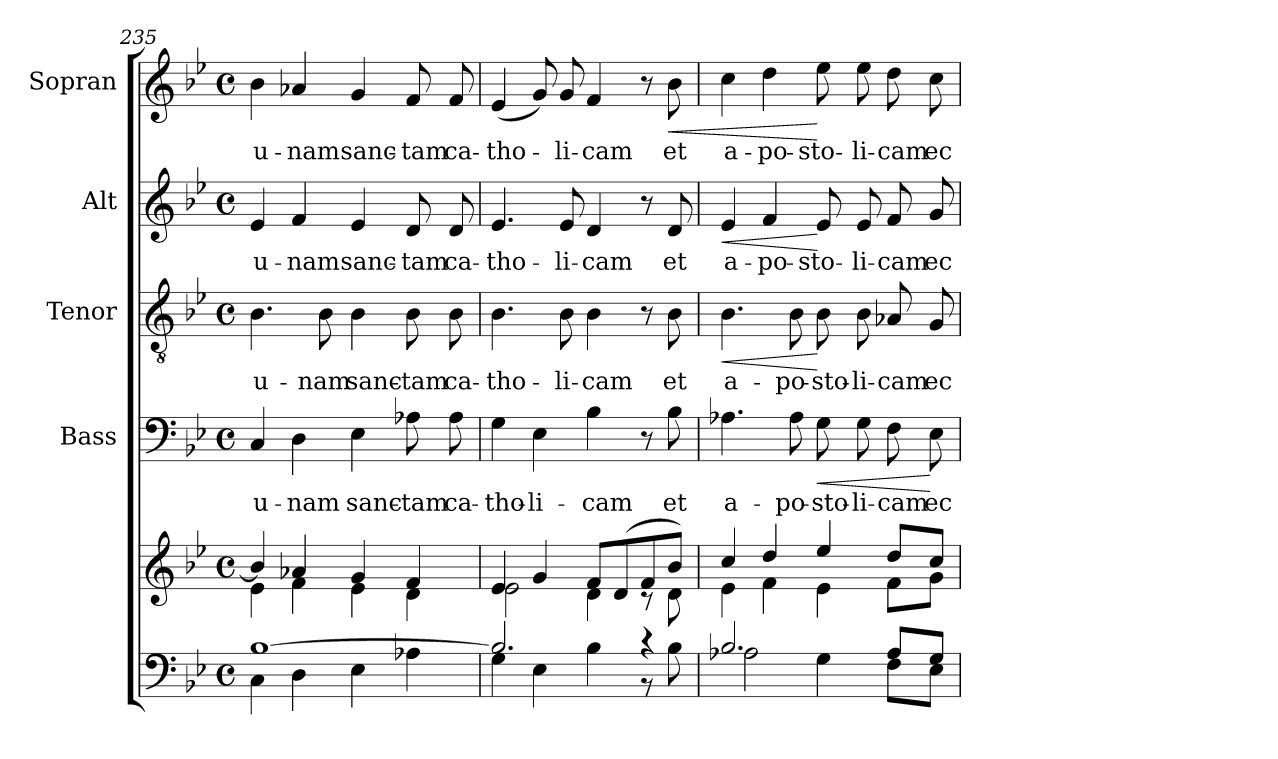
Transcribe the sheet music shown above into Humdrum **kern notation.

**kern	**kern	**kern	**text	**dynam	**kern	**text	**dynam	**kern	**text	**dynam	**kern	**text	**dynam
*part5	*part5	*part4	*part4	*part4	*part3	*part3	*part3	*part2	*part2	*part2	*part1	*part1	*part1
*staff6	*staff5	*staff4	*staff4	*staff4	*staff3	*staff3	*staff3	*staff2	*staff2	*staff2	*staff1	*staff1	*staff1
*	*	*I"Bass	*	*	*I"Tenor	*	*	*I"Alt	*	*	*I"Sopran	*	*
*	*	*I'B.	*	*	*I'T.	*	*	*I'A.	*	*	*I'S.	*	*
!!LO:LB:g=z
*clefF4	*clefG2	*clefF4	*	*	*clefGv2	*	*	*clefG2	*	*	*clefG2	*	*
*k[b-e-]	*k[b-e-]	*k[b-e-]	*	*	*k[b-e-]	*	*	*k[b-e-]	*	*	*k[b-e-]	*	*
*B-:	*B-:	*B-:	*	*	*B-:	*	*	*B-:	*	*	*B-:	*	*
*M4/4	*M4/4	*M4/4	*	*	*M4/4	*	*	*M4/4	*	*	*M4/4	*	*
*met(c)	*met(c)	*met(c)	*	*	*met(c)	*	*	*met(c)	*	*	*met(c)	*	*
=235	=235	=235	=235	=235	=235	=235	=235	=235	=235	=235	=235	=235	=235
*^	*^	*	*	*	*	*	*	*	*	*	*	*	*
!	!	!	!	!	!LO:LY:b	!	!	!LO:LY:b	!	!	!LO:LY:b	!	!	!LO:LY:b	!
[>1B-	4C\	4b-/]	4e-\	4C/	u-	.	4.B-\	u-	.	4e-/	u-	.	4b-\	u-	.
!	!	!	!	!	!LO:LY:b	!	!	!	!	!	!LO:LY:b	!	!	!LO:LY:b	!
.	4D\	4a-X/	4f\	4D\	-nam	.	.	.	.	4f/	-nam	.	4a-X/	-nam	.
!	!	!	!	!	!	!	!	!LO:LY:b	!	!	!	!	!	!	!
.	.	.	.	.	.	.	8B-\	-nam	.	.	.	.	.	.	.
!	!	!	!	!	!LO:LY:b	!	!	!LO:LY:b	!	!	!LO:LY:b	!	!	!LO:LY:b	!
.	4E-\	4g/	4e-\	4E-\	sanc-	.	4B-\	sanc-	.	4e-/	sanc-	.	4g/	sanc-	.
!	!	!	!	!	!LO:LY:b	!	!	!LO:LY:b	!	!	!LO:LY:b	!	!	!LO:LY:b	!
.	4A-X\	4f/	4d\	8A-X\	-tam	.	8B-\	-tam	.	8d/	-tam	.	8f/	-tam	.
!	!	!	!	!	!LO:LY:b	!	!	!LO:LY:b	!	!	!LO:LY:b	!	!	!LO:LY:b	!
.	.	.	.	8A-\	ca-	.	8B-\	ca-	.	8d/	ca-	.	8f/	ca-	.
=236	=236	=236	=236	=236	=236	=236	=236	=236	=236	=236	=236	=236	=236	=236	=236
!	!	!	!	!	!LO:LY:b	!	!	!LO:LY:b	!	!	!LO:LY:b	!	!	!LO:LY:b	!
2.B-/]	4G\	4e-/	2e-\	4G\	-tho-	.	4.B-\	-tho-	.	4.e-/	-tho-	.	(<4e-/	-tho-	.
!	!	!	!	!	!LO:LY:b	!	!	!	!	!	!	!	!	!	!
.	4E-\	4g/	.	4E-\	-li-	.	.	.	.	.	.	.	8g/)	.	.
!	!	!	!	!	!	!	!	!LO:LY:b	!	!	!LO:LY:b	!	!	!LO:LY:b	!
.	.	.	.	.	.	.	8B-\	-li-	.	8e-/	-li-	.	8g/	-li-	.
!	!	!	!	!	!LO:LY:b	!	!	!LO:LY:b	!	!	!LO:LY:b	!	!	!LO:LY:b	!
.	4B-\	8f/L	4d\	4B-\	-cam	.	4B-\	-cam	.	4d/	-cam	.	4f/	-cam	.
.	.	(>8d/	.	.	.	.	.	.	.	.	.	.	.	.	.
4rc	8r	8f/	8rB	8r	.	.	8r	.	.	8r	.	.	8r	.	.
!	!	!	!	!	!LO:LY:b	!	!	!LO:LY:b	!	!	!LO:LY:b	!	!	!LO:LY:b	!LO:HP:b
.	8B-\	8b-/J)	8d\	8B-\	et	.	8B-\	et	.	8d/	et	.	8b-\	et	<
=237	=237	=237	=237	=237	=237	=237	=237	=237	=237	=237	=237	=237	=237	=237	=237
!	!	!	!	!	!LO:LY:b	!	!	!LO:LY:b	!LO:HP:b	!	!LO:LY:b	!LO:HP:b	!	!LO:LY:b	!
2.B-/	2A-X\	4cc/	4e-\	4.A-X\	a-	.	4.B-\	a-	<	4e-/	a-	<	4cc\	a-	.
!	!	!	!	!	!	!	!	!	!	!	!LO:LY:b	!	!	!LO:LY:b	!
.	.	4dd/	4f\	.	.	.	.	.	.	4f/	-po-	.	4dd\	-po-	.
!	!	!	!	!	!LO:LY:b	!	!	!LO:LY:b	!	!	!	!	!	!	!
.	.	.	.	8A-\	-po-	.	8B-\	-po-	.	.	.	.	.	.	.
!	!	!	!	!	!LO:LY:b	!LO:HP:b	!	!LO:LY:b	!	!	!LO:LY:b	!	!	!LO:LY:b	!
.	4G\	4ee-/	4e-\	8G\	-sto-	<	8B-\	-sto-	[	8e-/	-sto-	[	8ee-\	-sto-	[
!	!	!	!	!	!LO:LY:b	!	!	!LO:LY:b	!	!	!LO:LY:b	!	!	!LO:LY:b	!
.	.	.	.	8G\	-li-	.	8B-\	-li-	.	8e-/	-li-	.	8ee-\	-li-	.
!	!	!	!	!	!LO:LY:b	!	!	!LO:LY:b	!	!	!LO:LY:b	!	!	!LO:LY:b	!
8A-/L	8F\L	8dd/L	8f\L	8F\	-cam	.	8A-X/	-cam	.	8f/	-cam	.	8dd\	-cam	.
!	!	!	!	!	!LO:LY:b	!	!	!LO:LY:b	!	!	!LO:LY:b	!	!	!LO:LY:b	!
8G/J	8E-\J	8cc/J	8g\J	8E-\	ec-	[	8G/	ec-	.	8g/	ec-	.	8cc\	ec-	.
*v	*v	*	*	*	*	*	*	*	*	*	*	*	*	*	*
*	*v	*v	*	*	*	*	*	*	*	*	*	*	*	*
=	=	=	=	=	=	=	=	=	=	=	=	=	=
*-	*-	*-	*-	*-	*-	*-	*-	*-	*-	*-	*-	*-	*-
